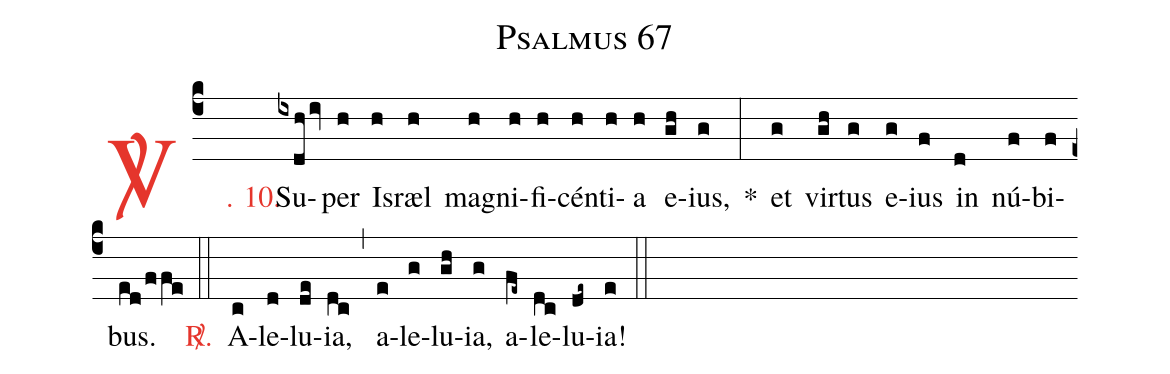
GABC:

name: Psalmus 67;
%%
(c4)

<c><sp>V/</sp>. 10.</c>() Su(ixdhiv)per(h) Is(h)ræl(h) ma(h)gni(h)fi(h)cén(h)ti(h)a(h) e(gh)ius,(g) *(:) et(g) vir(gh)tus(g) e(g)ius(f) in(d) nú(f)bi(f)bus.(ed/ffe)

(::)

<c><sp>R/</sp>.</c>() A(c)le(d)lu(de)ia,(dc) (,) a(e)le(g)lu(gh)ia,(g) a(fe~)le(dc)lu(de~)ia!(e)

(::)
